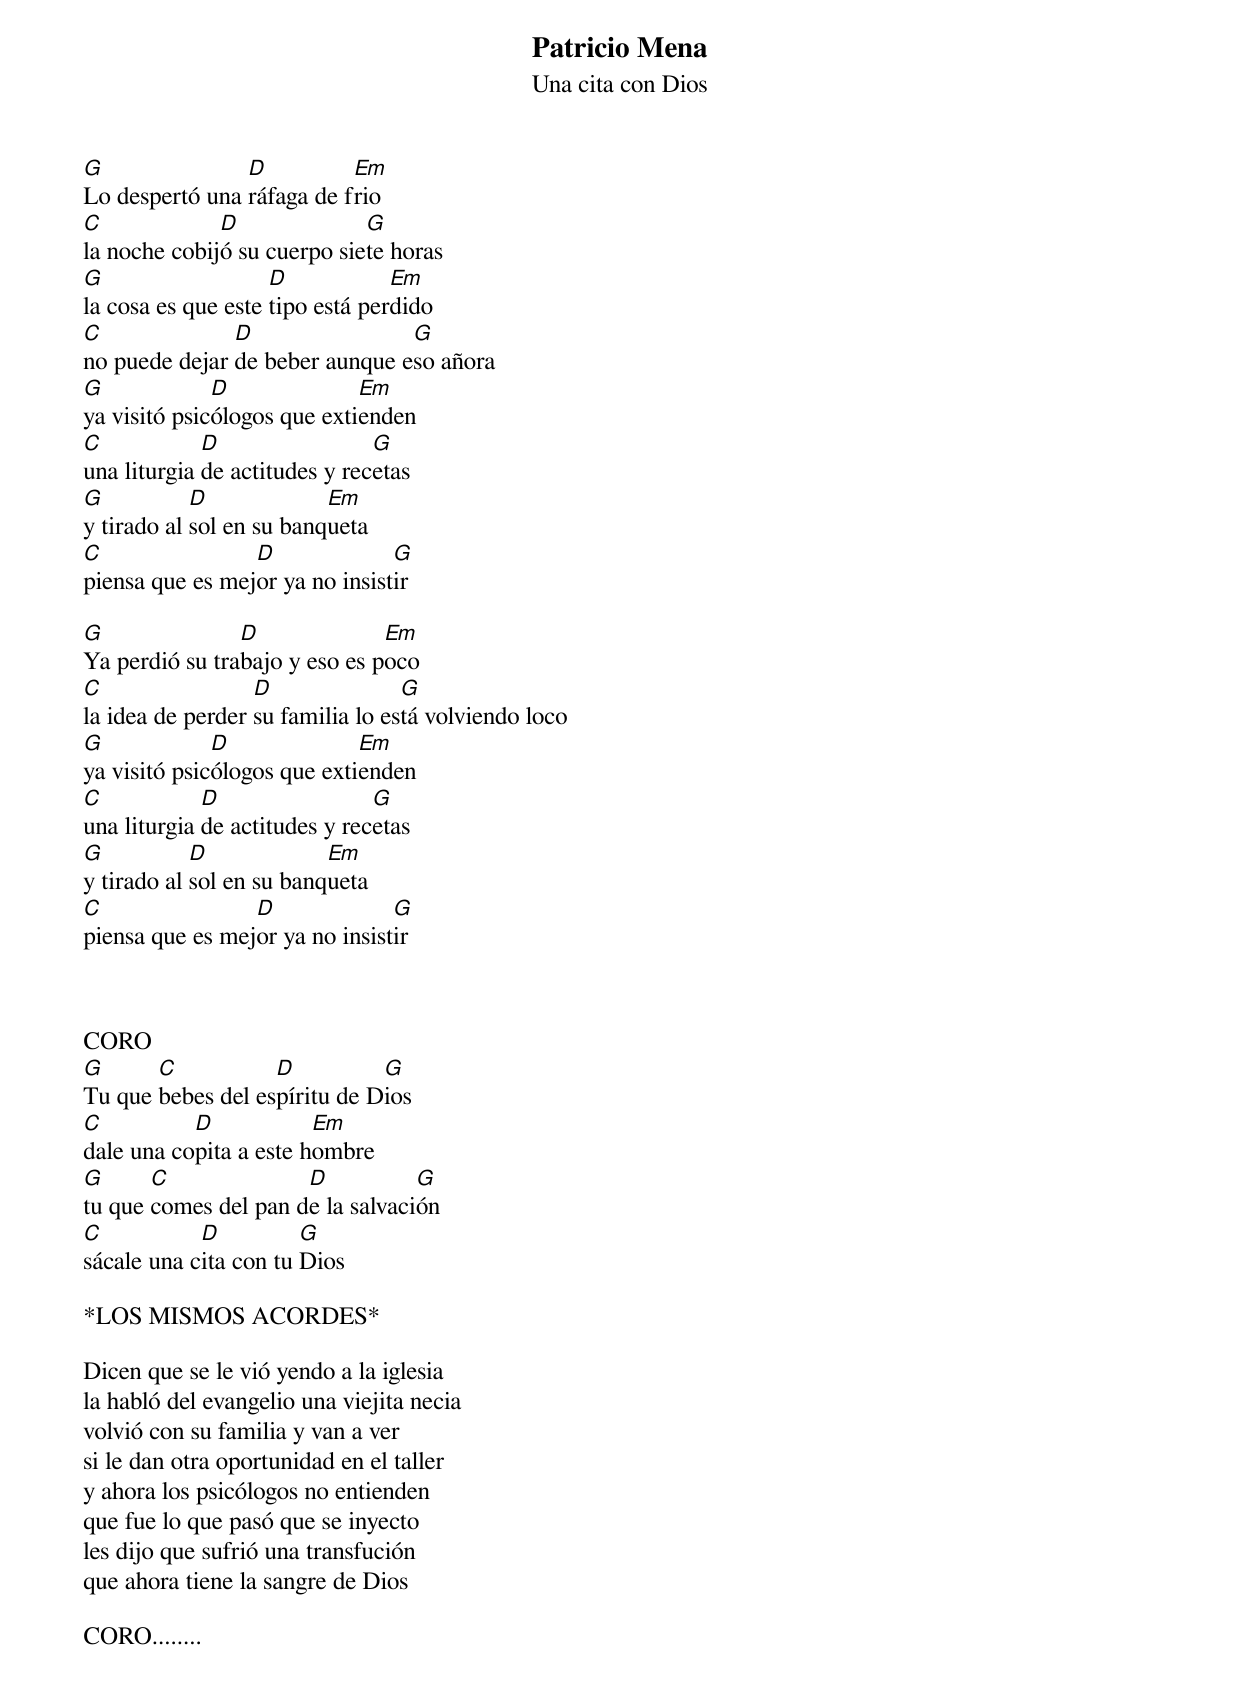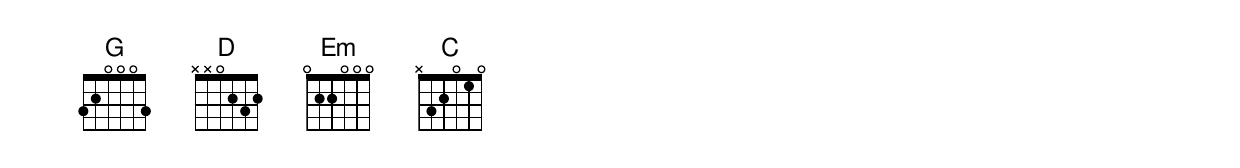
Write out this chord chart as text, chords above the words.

Patricio Mena
Una cita con Dios

G               D          Em
Lo despertó una ráfaga de frio
C             D              G
la noche cobijó su cuerpo siete horas
G                   D            Em
la cosa es que este tipo está perdido
C              D                G
no puede dejar de beber aunque eso añora
G             D              Em
ya visitó psicólogos que extienden
C            D                 G
una liturgia de actitudes y recetas
G           D             Em
y tirado al sol en su banqueta
C                D              G
piensa que es mejor ya no insistir

G               D              Em
Ya perdió su trabajo y eso es poco
C                 D               G
la idea de perder su familia lo está volviendo loco
G             D              Em
ya visitó psicólogos que extienden
C            D                 G
una liturgia de actitudes y recetas
G           D             Em
y tirado al sol en su banqueta
C                D              G
piensa que es mejor ya no insistir



CORO
G      C           D          G
Tu que bebes del espíritu de Dios
C          D            Em
dale una copita a este hombre
G      C              D           G
tu que comes del pan de la salvación
C           D          G
sácale una cita con tu Dios

*LOS MISMOS ACORDES*

Dicen que se le vió yendo a la iglesia
la habló del evangelio una viejita necia
volvió con su familia y van a ver
si le dan otra oportunidad en el taller
y ahora los psicólogos no entienden
que fue lo que pasó que se inyecto
les dijo que sufrió una transfución
que ahora tiene la sangre de Dios

CORO........
